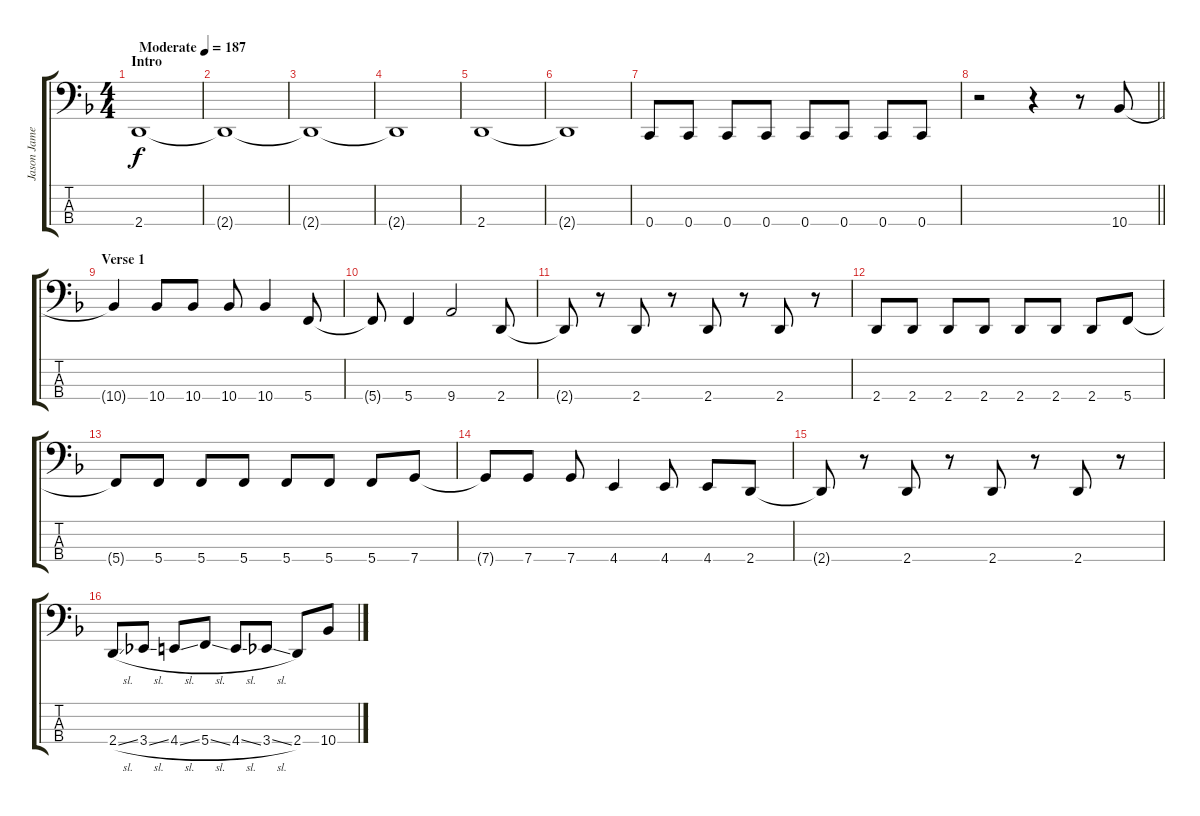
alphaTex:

\track ("Jason James" "Jason Jame") {instrument electricbassfinger}
\staff {score tabs}
\tuning (F2 C2 G1 C1) {hide}
\ts (4 4)
\section ("" "Intro")
\tempo (187 "Moderate")
\clef f4
\ks dminor
2.4.1{dy f instrument electricbassfinger} |
2.4{t}.1 |
2.4{t}.1 |
2.4{t}.1 |
2.4.1 |
2.4{t}.1 |
0.4.8 0.4.8 0.4.8 0.4.8 0.4.8 0.4.8 0.4.8 0.4.8 |
\barLineRight lightlight
r.2 r.4 r.8 10.4.8 |
\section ("" "Verse 1")
10.4{t}.4 10.4.8 10.4.8 10.4.8 10.4.4 5.4.8 |
5.4{t}.8 5.4.4 9.4.2 2.4.8 |
2.4{t}.8 r.8 2.4.8 r.8 2.4.8 r.8 2.4.8 r.8 |
2.4.8 2.4.8 2.4.8 2.4.8 2.4.8 2.4.8 2.4.8 5.4.8 |
5.4{t}.8 5.4.8 5.4.8 5.4.8 5.4.8 5.4.8 5.4.8 7.4.8 |
7.4{t}.8 7.4.8 7.4.8 4.4.4 4.4.8 4.4.8 2.4.8 |
2.4{t}.8 r.8 2.4.8 r.8 2.4.8 r.8 2.4.8 r.8 |
2.4{sl}.8 3.4{sl}.8 4.4{sl}.8 5.4{sl}.8 4.4{sl}.8 3.4{sl}.8 2.4.8 10.4.8
